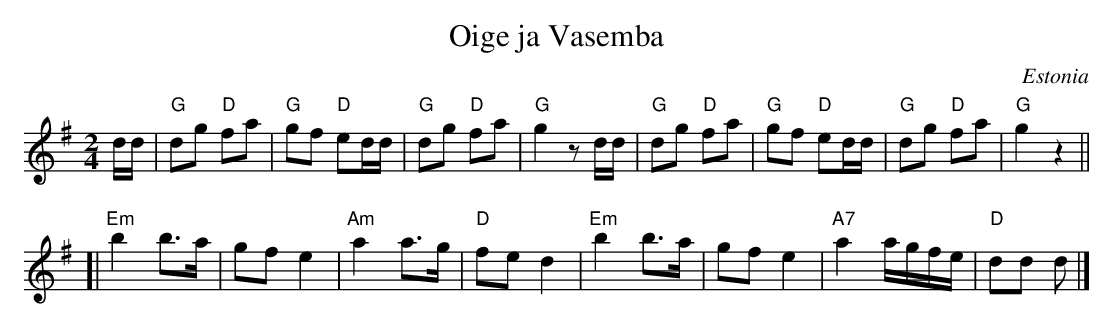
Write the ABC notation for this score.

X:1
T: Oige ja Vasemba
O: Estonia
M: 2/4
L: 1/8
K: G
d/d/ \
| "G"dg "D"fa | "G"gf "D"ed/d/ | "G"dg "D"fa | "G"g2 zd/d/ \
| "G"dg "D"fa | "G"gf "D"ed/d/ | "G"dg "D"fa | "G"g2 z2 ||
[| "Em"b2 b>a | gf e2 | "Am"a2 a>g | "D"fe d2 \
| "Em"b2 b>a | gf e2 | "A7"a2 a/g/f/e/ | "D"dd d |]
